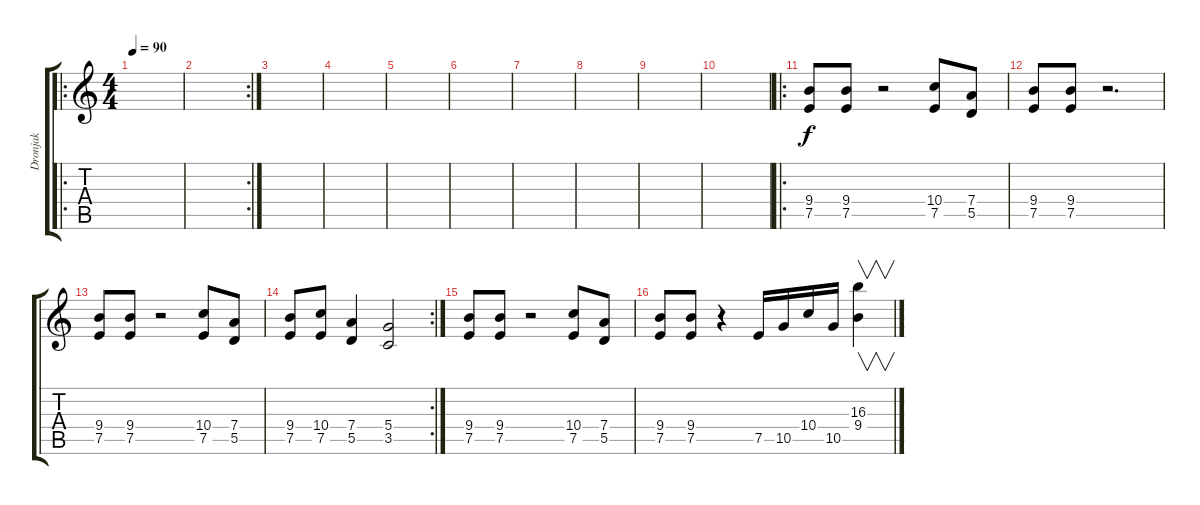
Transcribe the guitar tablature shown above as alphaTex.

\track ("Dronjak" "Dronjak") {instrument distortionguitar}
\staff {score tabs}
\tuning (E4 B3 G3 D3 A2 E2) {hide}
\ro
\ts (4 4)
\tempo 90
\clef g2
\ks c
|
\rc 2
|
|
|
|
|
|
|
|
|
\ro
(9.4 7.5).8 (9.4 7.5).8 r.2 (10.4 7.5).8 (7.4 5.5).8 |
(9.4 7.5).8 (9.4 7.5).8 r.2{d} |
(9.4 7.5).8 (9.4 7.5).8 r.2 (10.4 7.5).8 (7.4 5.5).8 |
\rc 2
(9.4 7.5).8 (10.4 7.5).8 (7.4 5.5).4 (5.4 3.5).2 |
(9.4 7.5).8 (9.4 7.5).8 r.2 (10.4 7.5).8 (7.4 5.5).8 |
(9.4 7.5).8 (9.4 7.5).8 r.4 7.5.16 10.5.16 10.4.16 10.5.16 (16.3 9.4).4{v}
